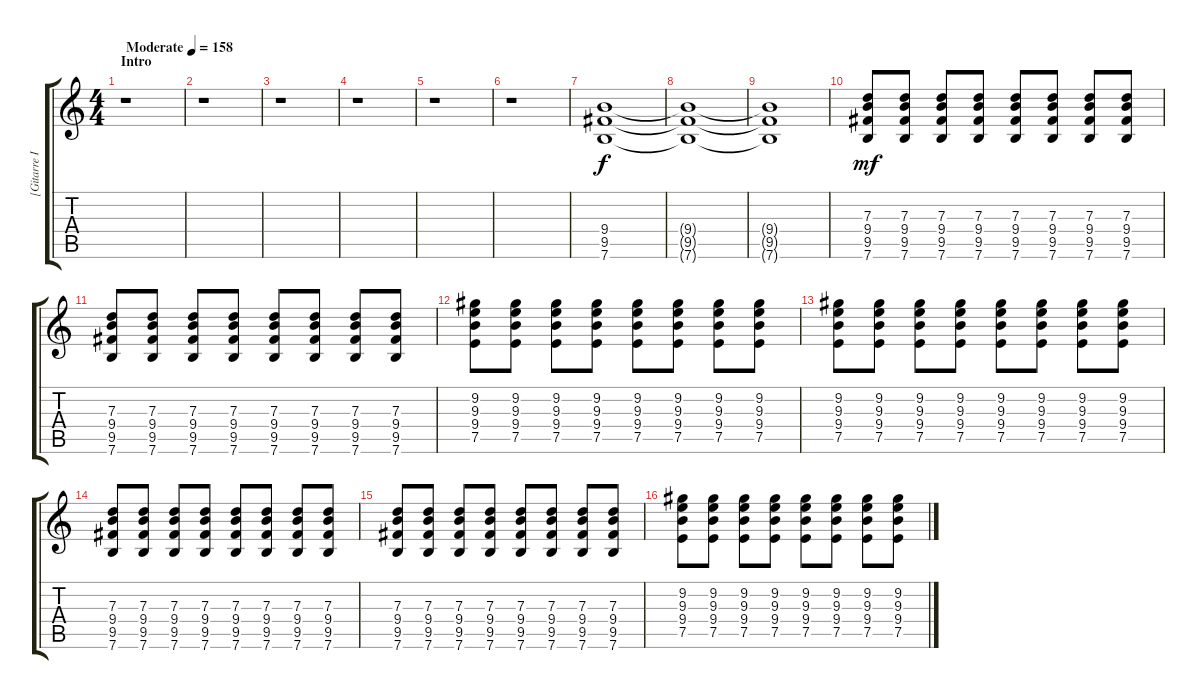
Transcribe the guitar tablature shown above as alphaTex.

\track ("[Gitarre II]" "[Gitarre I") {instrument overdrivenguitar}
\staff {score tabs}
\tuning (E4 B3 G3 D3 A2 E2) {hide}
\ts (4 4)
\section ("" "Intro")
\tempo (158 "Moderate")
\clef g2
\ks c
r.1{dy f instrument overdrivenguitar} |
r.1 |
r.1 |
r.1 |
r.1 |
r.1 |
(9.4 9.5 7.6).1{volume 16} |
(9.4{t} 9.5{t} 7.6{t}).1 |
(9.4{t} 9.5{t} 7.6{t}).1 |
(7.3 9.4 9.5 7.6).8{dy mf} (7.3 9.4 9.5 7.6).8 (7.3 9.4 9.5 7.6).8 (7.3 9.4 9.5 7.6).8 (7.3 9.4 9.5 7.6).8 (7.3 9.4 9.5 7.6).8 (7.3 9.4 9.5 7.6).8 (7.3 9.4 9.5 7.6).8 |
(7.3 9.4 9.5 7.6).8 (7.3 9.4 9.5 7.6).8 (7.3 9.4 9.5 7.6).8 (7.3 9.4 9.5 7.6).8 (7.3 9.4 9.5 7.6).8 (7.3 9.4 9.5 7.6).8 (7.3 9.4 9.5 7.6).8 (7.3 9.4 9.5 7.6).8 |
(9.2 9.3 9.4 7.5).8 (9.2 9.3 9.4 7.5).8 (9.2 9.3 9.4 7.5).8 (9.2 9.3 9.4 7.5).8 (9.2 9.3 9.4 7.5).8 (9.2 9.3 9.4 7.5).8 (9.2 9.3 9.4 7.5).8 (9.2 9.3 9.4 7.5).8 |
(9.2 9.3 9.4 7.5).8 (9.2 9.3 9.4 7.5).8 (9.2 9.3 9.4 7.5).8 (9.2 9.3 9.4 7.5).8 (9.2 9.3 9.4 7.5).8 (9.2 9.3 9.4 7.5).8 (9.2 9.3 9.4 7.5).8 (9.2 9.3 9.4 7.5).8 |
(7.3 9.4 9.5 7.6).8 (7.3 9.4 9.5 7.6).8 (7.3 9.4 9.5 7.6).8 (7.3 9.4 9.5 7.6).8 (7.3 9.4 9.5 7.6).8 (7.3 9.4 9.5 7.6).8 (7.3 9.4 9.5 7.6).8 (7.3 9.4 9.5 7.6).8 |
(7.3 9.4 9.5 7.6).8 (7.3 9.4 9.5 7.6).8 (7.3 9.4 9.5 7.6).8 (7.3 9.4 9.5 7.6).8 (7.3 9.4 9.5 7.6).8 (7.3 9.4 9.5 7.6).8 (7.3 9.4 9.5 7.6).8 (7.3 9.4 9.5 7.6).8 |
(9.2 9.3 9.4 7.5).8 (9.2 9.3 9.4 7.5).8 (9.2 9.3 9.4 7.5).8 (9.2 9.3 9.4 7.5).8 (9.2 9.3 9.4 7.5).8 (9.2 9.3 9.4 7.5).8 (9.2 9.3 9.4 7.5).8 (9.2 9.3 9.4 7.5).8
